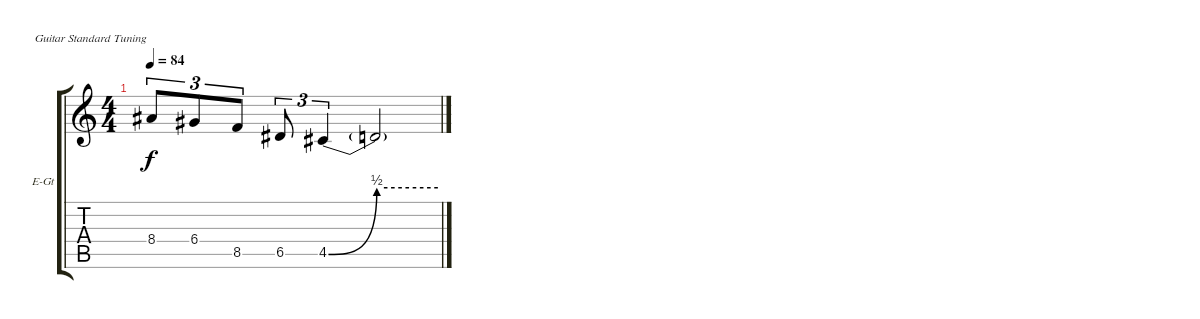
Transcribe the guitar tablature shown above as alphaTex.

\bracketExtendMode groupsimilarinstruments
\firstSystemTrackNameOrientation horizontal
\otherSystemsTrackNameOrientation horizontal
\track ("Guitar 2 - lead" "E-Gt") {instrument distortionguitar}
\staff {score tabs}
\tuning (E4 B3 G3 D3 A2 E2)
\ts (4 4)
\tempo 84
\clef g2
\ks c
8.4.8{tu (3 2) dy f} 6.4.8{tu (3 2)} 8.5.8{tu (3 2)} 6.5.8{tu (3 2)} 4.5{be (bend 0 0 60 2)}.4{tu (3 2)} 4.5{be (hold 0 2 60 2) t}.2
